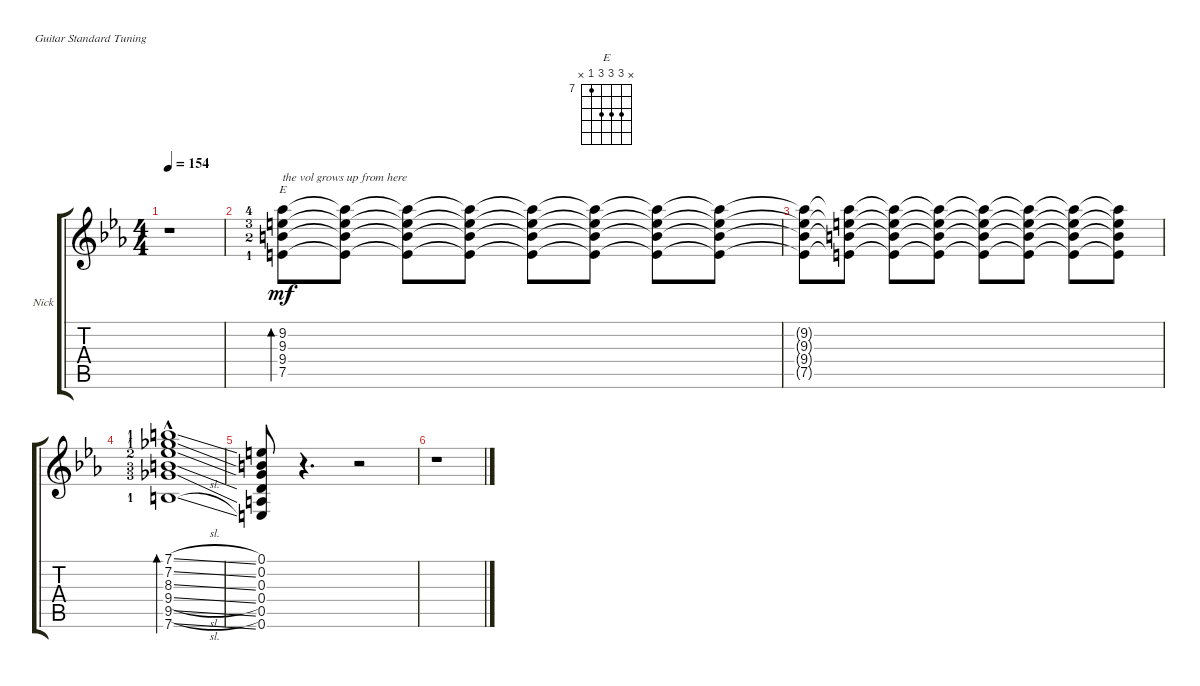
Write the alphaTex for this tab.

\defaultSystemsLayout 4
\bracketExtendMode groupsimilarinstruments
\firstSystemTrackNameOrientation horizontal
\otherSystemsTrackNameOrientation horizontal
\track ("Lead Guitar" "Nick") {instrument distortionguitar}
\staff {score tabs}
\tuning (E4 B3 G3 D3 A2 E2)
\chord ("E" x 9 9 9 7 x) {firstfret 7}
\ts (4 4)
\tempo 154
\clef g2
\scale
0.4604
\ks eb
r.1{dy fff} |
\scale
0.534404 (9.2{lf 5} 9.3{lf 4} 9.4{lf 3} 7.5{lf 2}).8{bd 116 ch "E" txt "the vol grows up from here" dy mf} (9.2{t} 9.3{t} 9.4{t} 7.5{t}).8 (9.2{t} 9.3{t} 9.4{t} 7.5{t}).8 (9.2{t} 9.3{t} 9.4{t} 7.5{t}).8 (9.2{t} 9.3{t} 9.4{t} 7.5{t}).8 (9.2{t} 9.3{t} 9.4{t} 7.5{t}).8 (9.2{t} 9.3{t} 9.4{t} 7.5{t}).8 (9.2{t} 9.3{t} 9.4{t} 7.5{t}).8 |
\scale
0.465398 (9.2{t} 9.3{t} 9.4{t} 7.5{t}).8 (9.2{t} 9.3{t} 9.4{t} 7.5{t}).8 (9.2{t} 9.3{t} 9.4{t} 7.5{t}).8 (9.2{t} 9.3{t} 9.4{t} 7.5{t}).8 (9.2{t} 9.3{t} 9.4{t} 7.5{t}).8 (9.2{t} 9.3{t} 9.4{t} 7.5{t}).8 (9.2{t} 9.3{t} 9.4{t} 7.5{t}).8 (9.2{t} 9.3{t} 9.4{t} 7.5{t}).8 |
\scale
0.472907 (7.1{sl hac lf 2} 7.2{sl hac lf 2} 8.3{sl lf 3} 9.4{sl lf 4} 9.5{sl lf 4} 7.6{sl lf 2}).1{bd 234} |
\scale
0.313199 (0.6 0.5 0.4 0.3 0.2 0.1).8 r.4{d} r.2 |
\scale
0.214033 r.1
